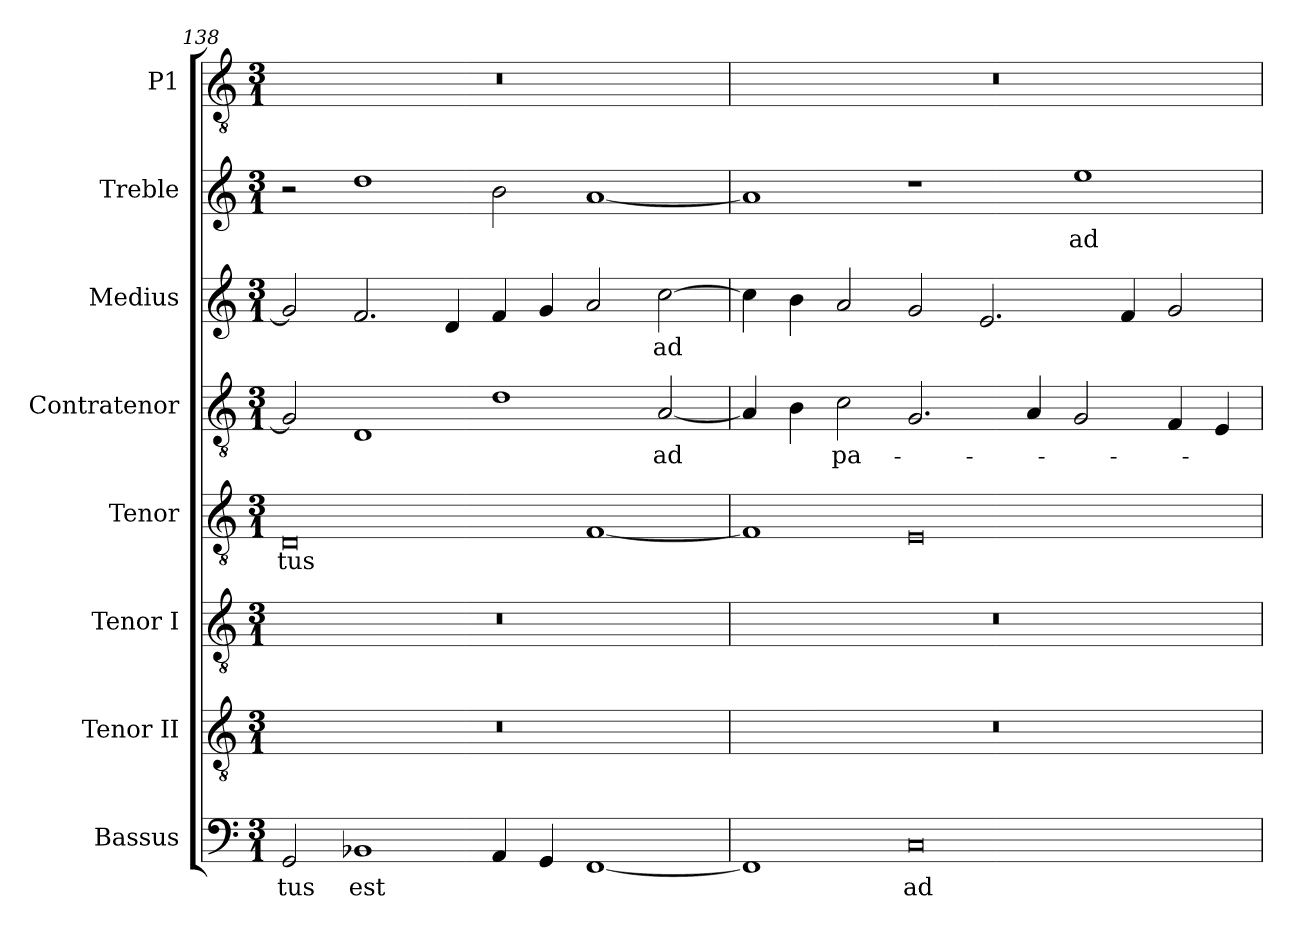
**kern	**text	**kern	**kern	**kern	**text	**kern	**text	**kern	**text	**kern	**text	**kern
*part8	*part8	*part7	*part6	*part5	*part5	*part4	*part4	*part3	*part3	*part2	*part2	*part1
*staff8	*staff8	*staff7	*staff6	*staff5	*staff5	*staff4	*staff4	*staff3	*staff3	*staff2	*staff2	*staff1
*I"Bassus	*	*I"Tenor II	*I"Tenor I	*I"Tenor	*	*I"Contratenor	*	*I"Medius	*	*I"Treble	*	*I"P1
*I'B.	*	*I'T II.	*I'T I.	*I'T.	*	*I'Ct.	*	*I'M.	*	*I'Tr.	*	*
*clefF4	*	*clefGv2	*clefGv2	*clefGv2	*	*clefGv2	*	*clefG2	*	*clefG2	*	*clefGv2
*	*	*ITrd7c12	*ITrd7c12	*ITrd7c12	*	*ITrd7c12	*	*	*	*	*	*ITrd7c12
*k[]	*	*k[]	*k[]	*k[]	*	*k[]	*	*k[]	*	*k[]	*	*k[]
*C:	*	*C:	*C:	*C:	*	*C:	*	*C:	*	*C:	*	*C:
*M3/1	*	*M3/1	*M3/1	*M3/1	*	*M3/1	*	*M3/1	*	*M3/1	*	*M3/1
=138	=138	=138	=138	=138	=138	=138	=138	=138	=138	=138	=138	=138
!	!LO:LY:b:color=#000000	!LO:N:vis=1	!LO:N:vis=1	!	!	!	!	!	!	!	!	!
!	!	!	!	!	!LO:LY:b:color=#000000	!	!	!	!	!	!	!LO:N:vis=1
2GGi/	-tus	0.r	0.r	0DDi	-tus	2GGi/]	.	2gi/]	.	2r	.	0.r
!	!LO:LY:b:color=#000000	!	!	!	!	!	!	!	!	!	!	!
1BB-Xi	est	.	.	.	.	1DDi	.	2.fi/	.	1ddi	.	.
.	.	.	.	.	.	.	.	4di/	.	.	.	.
4AAi/	.	.	.	.	.	1Di	.	4fi/	.	2bi\	.	.
4GGi/	.	.	.	.	.	.	.	4gi/	.	.	.	.
[<1FFi	.	.	.	[<1FFi	.	.	.	2ai/	.	[<1ai	.	.
!	!	!	!	!	!	!	!LO:LY:b:color=#000000	!	!	!	!	!
!	!	!	!	!	!	!	!	!	!LO:LY:b:color=#000000	!	!	!
.	.	.	.	.	.	[<2AAi/	ad	[>2cci\	ad	.	.	.
=139`	=139`	=139`	=139`	=139`	=139`	=139`	=139`	=139`	=139`	=139`	=139`	=139`
!	!	!LO:N:vis=1	!LO:N:vis=1	!	!	!	!	!	!	!	!	!LO:N:vis=1
1FFi]	.	0.r	0.r	1FFi]	.	4AAi/]	.	4cci\]	.	1ai]	.	0.r
.	.	.	.	.	.	4BBi\	.	4bi\	.	.	.	.
!	!	!	!	!	!	!	!LO:LY:b:color=#000000	!	!	!	!	!
.	.	.	.	.	.	2Ci\	pa-	2ai/	.	.	.	.
!	!LO:LY:b:color=#000000	!	!	!	!	!	!	!	!	!	!	!
0Ci	ad	.	.	0EEi	.	2.GGi/	.	2gi/	.	1r	.	.
.	.	.	.	.	.	.	.	2.ei/	.	.	.	.
.	.	.	.	.	.	4AAi/	.	.	.	.	.	.
!	!	!	!	!	!	!	!	!	!	!	!LO:LY:b:color=#000000	!
.	.	.	.	.	.	2GGi/	.	.	.	1eei	ad	.
.	.	.	.	.	.	.	.	4fi/	.	.	.	.
.	.	.	.	.	.	4FFi/	.	2gi/	.	.	.	.
.	.	.	.	.	.	4EEi/	.	.	.	.	.	.
=`	=`	=`	=`	=`	=`	=`	=`	=`	=`	=`	=`	=`
*-	*-	*-	*-	*-	*-	*-	*-	*-	*-	*-	*-	*-
